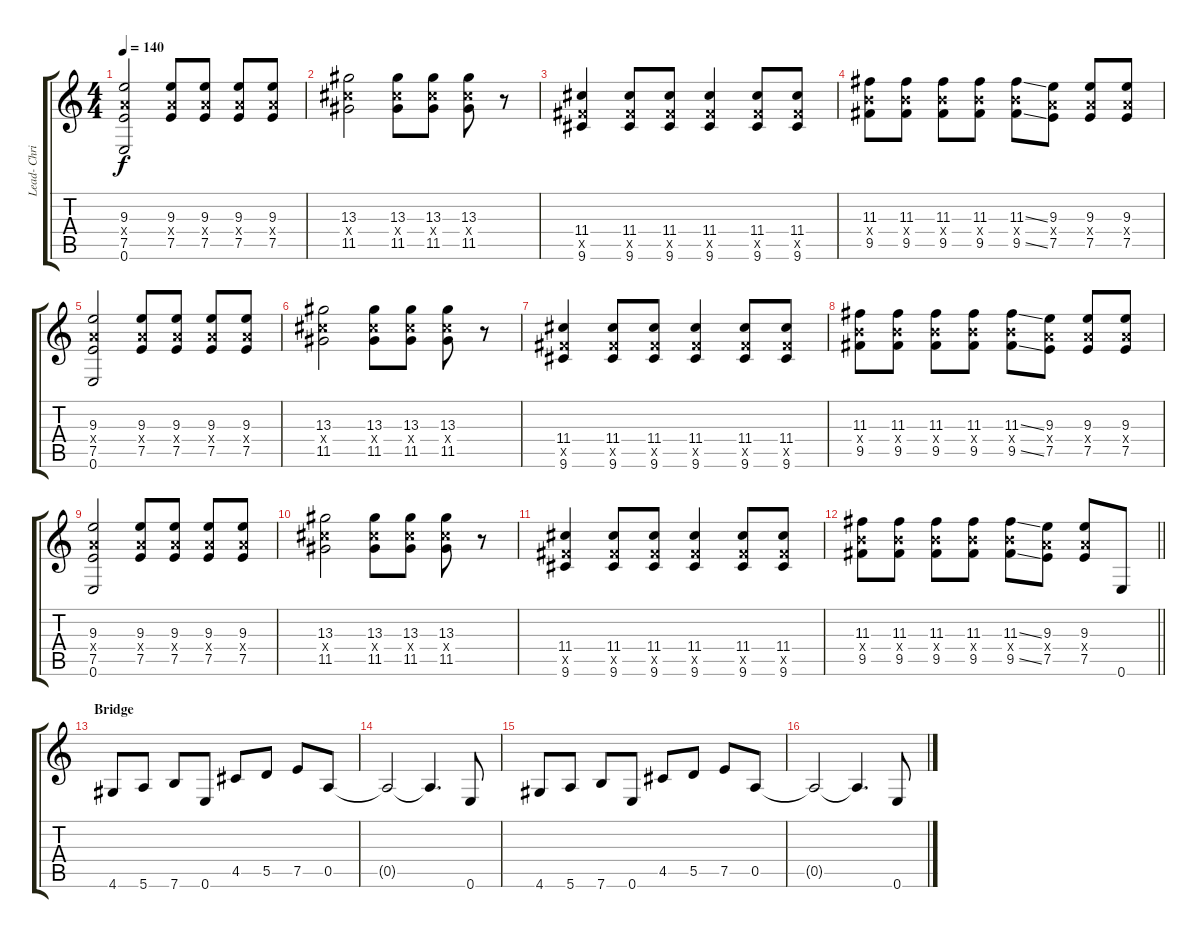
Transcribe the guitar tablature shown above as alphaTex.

\track ("Lead- Chris Shifflet" "Lead- Chri") {instrument distortionguitar}
\staff {score tabs}
\tuning (E4 B3 G3 D3 A2 E2) {hide}
\ts (4 4)
\tempo 140
\clef g2
\ks c
(9.3 7.4{x} 7.5 0.6).2{dy f volume 10} (9.3 7.4{x} 7.5).8 (9.3 7.4{x} 7.5).8 (9.3 7.4{x} 7.5).8 (9.3 7.4{x} 7.5).8 |
(13.3 11.4{x} 11.5).2 (13.3 11.4{x} 11.5).8 (13.3 11.4{x} 11.5).8 (13.3 11.4{x} 11.5).8 r.8 |
(11.4 9.5{x} 9.6).4 (11.4 9.5{x} 9.6).8 (11.4 9.5{x} 9.6).8 (11.4 9.5{x} 9.6).4 (11.4 9.5{x} 9.6).8 (11.4 9.5{x} 9.6).8 |
(11.3 9.4{x} 9.5).8 (11.3 9.4{x} 9.5).8 (11.3 9.4{x} 9.5).8 (11.3 9.4{x} 9.5).8 (11.3{ss} 9.4{x} 9.5{ss}).8 (9.3 7.4{x} 7.5).8 (9.3 7.4{x} 7.5).8 (9.3 7.4{x} 7.5).8 |
(9.3 7.4{x} 7.5 0.6).2{volume 10} (9.3 7.4{x} 7.5).8 (9.3 7.4{x} 7.5).8 (9.3 7.4{x} 7.5).8 (9.3 7.4{x} 7.5).8 |
(13.3 11.4{x} 11.5).2 (13.3 11.4{x} 11.5).8 (13.3 11.4{x} 11.5).8 (13.3 11.4{x} 11.5).8 r.8 |
(11.4 9.5{x} 9.6).4 (11.4 9.5{x} 9.6).8 (11.4 9.5{x} 9.6).8 (11.4 9.5{x} 9.6).4 (11.4 9.5{x} 9.6).8 (11.4 9.5{x} 9.6).8 |
(11.3 9.4{x} 9.5).8 (11.3 9.4{x} 9.5).8 (11.3 9.4{x} 9.5).8 (11.3 9.4{x} 9.5).8 (11.3{ss} 9.4{x} 9.5{ss}).8 (9.3 7.4{x} 7.5).8 (9.3 7.4{x} 7.5).8 (9.3 7.4{x} 7.5).8 |
(9.3 7.4{x} 7.5 0.6).2{volume 10} (9.3 7.4{x} 7.5).8 (9.3 7.4{x} 7.5).8 (9.3 7.4{x} 7.5).8 (9.3 7.4{x} 7.5).8 |
(13.3 11.4{x} 11.5).2 (13.3 11.4{x} 11.5).8 (13.3 11.4{x} 11.5).8 (13.3 11.4{x} 11.5).8 r.8 |
(11.4 9.5{x} 9.6).4 (11.4 9.5{x} 9.6).8 (11.4 9.5{x} 9.6).8 (11.4 9.5{x} 9.6).4 (11.4 9.5{x} 9.6).8 (11.4 9.5{x} 9.6).8 |
\barLineRight lightlight
(11.3 9.4{x} 9.5).8 (11.3 9.4{x} 9.5).8 (11.3 9.4{x} 9.5).8 (11.3 9.4{x} 9.5).8 (11.3{ss} 9.4{x} 9.5{ss}).8 (9.3 7.4{x} 7.5).8 (9.3 7.4{x} 7.5).8 0.6.8{volume 16} |
\section ("" "Bridge")
4.6.8 5.6.8 7.6.8 0.6.8 4.5.8 5.5.8 7.5.8 0.5.8 |
0.5{t}.2 0.5{t}.4{d} 0.6.8 |
4.6.8 5.6.8 7.6.8 0.6.8 4.5.8 5.5.8 7.5.8 0.5.8 |
0.5{t}.2 0.5{t}.4{d} 0.6.8
